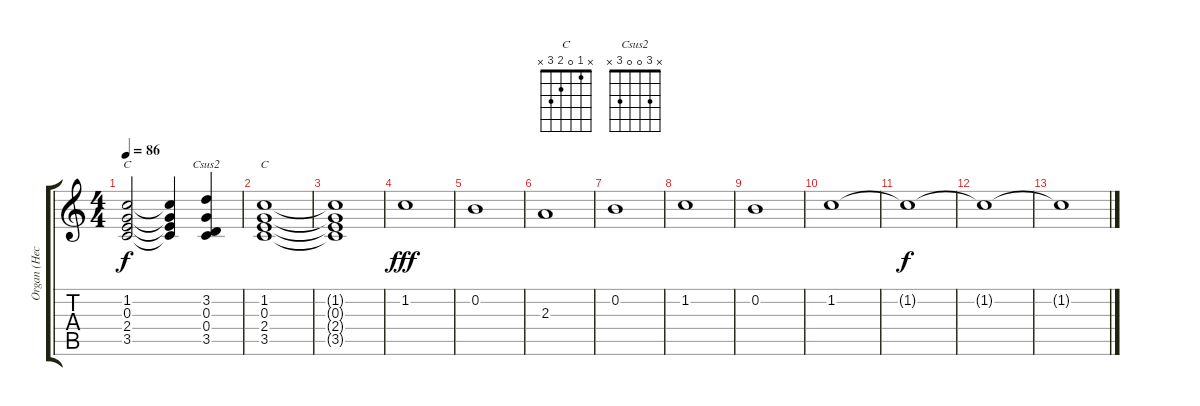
\track ("Organ (Hecke)" "Organ (Hec") {instrument drawbarorgan}
\staff {score tabs}
\tuning (E5 B4 G4 D4 A3 E3) {hide}
\chord ("C" x x 0 2 3 x)
\chord ("Csus2" x 3 0 0 3 x)
\chord ("C" x 1 0 2 3 x)
\ts (4 4)
\tempo 86
\clef g2
\ks c
(1.2{t} 0.3 2.4 3.5).2{ch "C" dy f} (1.2{t} 0.3{t} 2.4{t} 3.5{t}).4 (3.2 0.3 0.4 3.5).4{ch "Csus2"} |
(1.2 0.3 2.4 3.5).1{ch "C"} |
(1.2{t} 0.3{t} 2.4{t} 3.5{t}).1 |
1.2.1{dy fff} |
0.2.1 |
2.3.1 |
0.2.1 |
1.2.1 |
0.2.1 |
1.2.1{volume 0} |
1.2{t}.1{dy f} |
1.2{t}.1 |
1.2{t}.1
